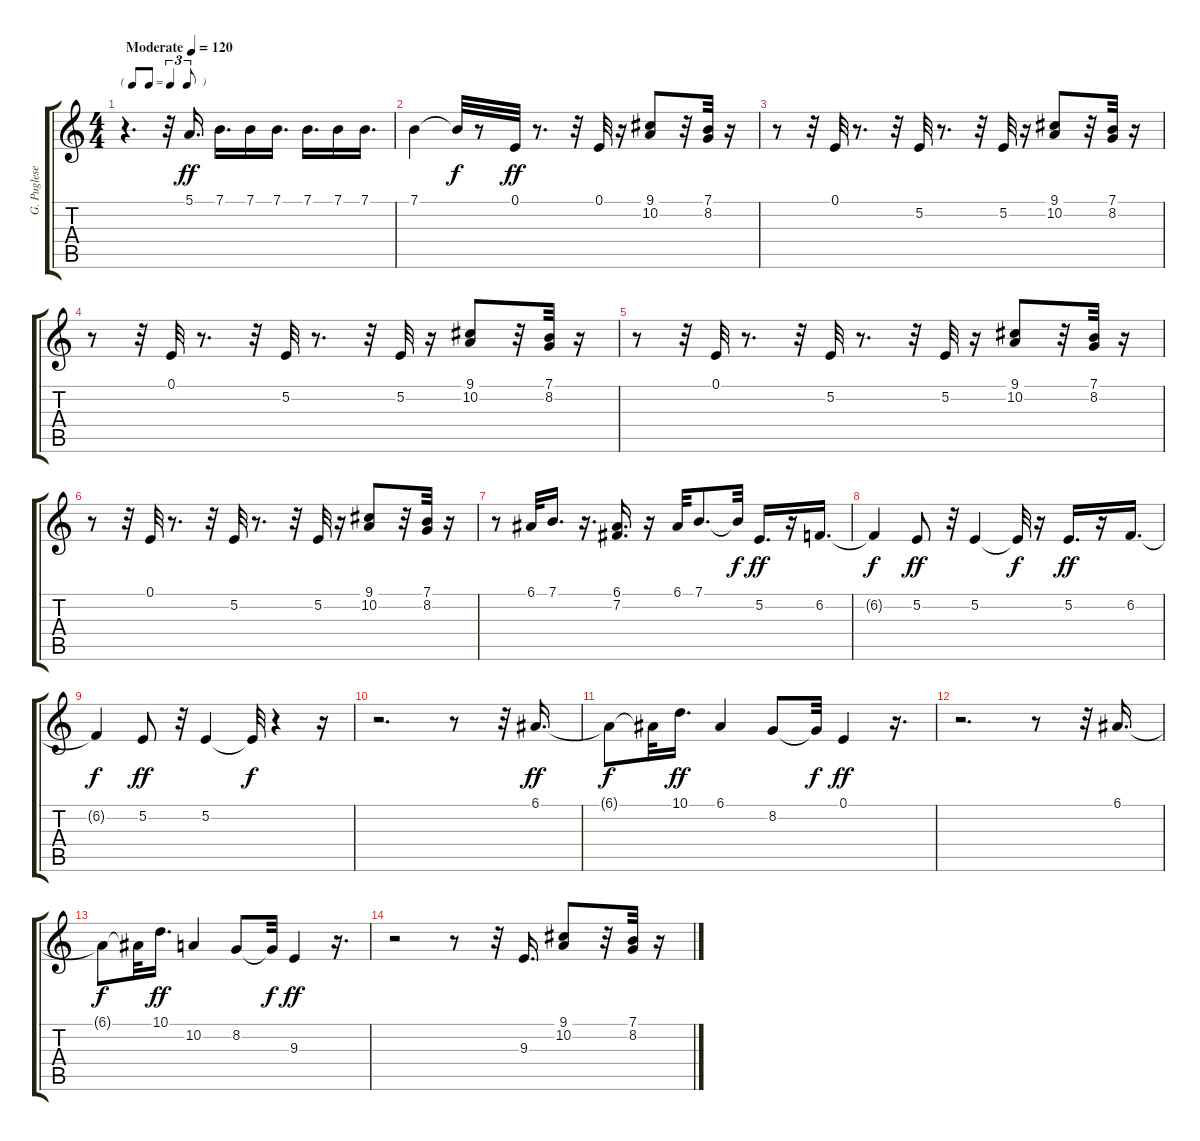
\track ("G. Puglese" "G. Puglese") {instrument harmonica}
\staff {score tabs}
\tuning (E4 B3 G3 D3 A2 E2) {hide}
\ts (4 4)
\tf triplet8th
\tempo (120 "Moderate")
\clef g2
\ks c
r.4{d dy ff instrument harmonica} r.32 5.1.16{d} 7.1.16{d} 7.1.16 7.1.16{d} 7.1.16{d} 7.1.16 7.1.16{d} |
7.1.4 7.1{t}.32{dy f} r.8 0.1.32{dy ff} r.8{d} r.32 0.1.32 r.16 (9.1 10.2).8 r.32 (7.1 8.2).32 r.16 |
r.8 r.32 0.1.32 r.8{d} r.32 5.2.32 r.8{d} r.32 5.2.32 r.16 (9.1 10.2).8 r.32 (7.1 8.2).32 r.16 |
r.8 r.32 0.1.32 r.8{d} r.32 5.2.32 r.8{d} r.32 5.2.32 r.16 (9.1 10.2).8 r.32 (7.1 8.2).32 r.16 |
r.8 r.32 0.1.32 r.8{d} r.32 5.2.32 r.8{d} r.32 5.2.32 r.16 (9.1 10.2).8 r.32 (7.1 8.2).32 r.16 |
r.8 r.32 0.1.32 r.8{d} r.32 5.2.32 r.8{d} r.32 5.2.32 r.16 (9.1 10.2).8 r.32 (7.1 8.2).32 r.16 |
r.8 6.1.32 7.1.16{d} r.16{d} (6.1 7.2).16{d} r.16 6.1.32 7.1.8{d} 7.1{t}.32{dy f} 5.2.16{d dy ff} r.16 6.2.16{d} |
6.2{t}.4{dy f} 5.2.8{dy ff} r.32 5.2.4 5.2{t}.32{dy f} r.16 5.2.16{d dy ff} r.16 6.2.16{d} |
6.2{t}.4{dy f} 5.2.8{dy ff} r.32 5.2.4 5.2{t}.32{dy f} r.4 r.16 |
r.2{d} r.8 r.32 6.1.16{d dy ff} |
6.1{t}.8{dy f} 6.1{t}.32 10.1.16{d dy ff} 6.1.4 8.2.8 8.2{t}.32{dy f} 0.1.4{dy ff} r.16{d} |
r.2{d} r.8 r.32 6.1.16{d} |
6.1{t}.8{dy f} 6.1{t}.32 10.1.16{d dy ff} 10.2.4 8.2.8 8.2{t}.32{dy f} 9.3.4{dy ff} r.16{d} |
r.2 r.8 r.32 9.3.16{d} (9.1 10.2).8 r.32 (7.1 8.2).32 r.16
